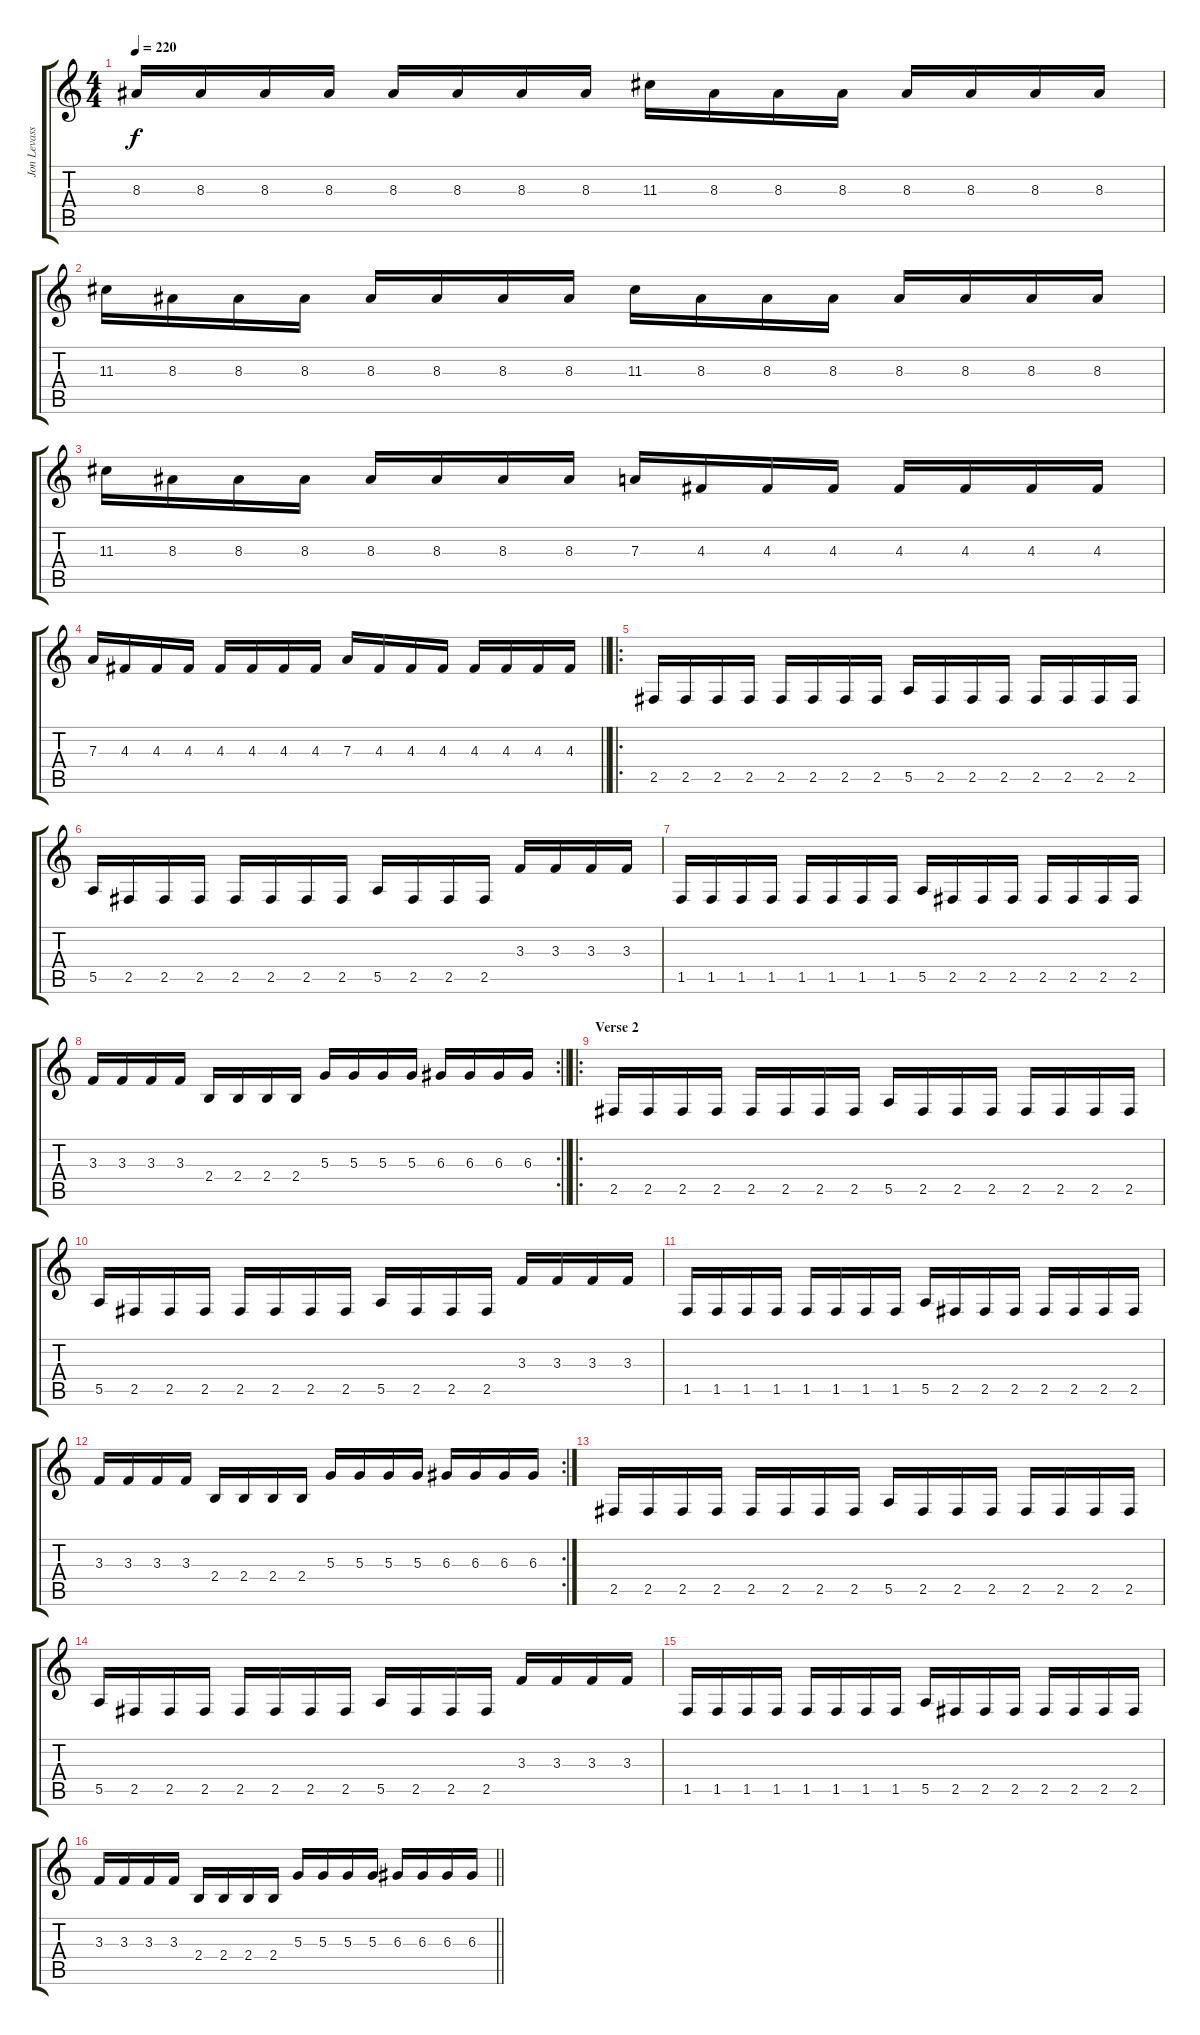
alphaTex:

\track ("Jon Levasseur rhythm 2" "Jon Levass") {instrument distortionguitar}
\staff {score tabs}
\tuning (B3 Gb3 D3 A2 E2 B1) {hide}
\ts (4 4)
\tempo 220
\clef g2
\ks c
8.3.16{dy f} 8.3.16 8.3.16 8.3.16 8.3.16 8.3.16 8.3.16 8.3.16 11.3.16 8.3.16 8.3.16 8.3.16 8.3.16 8.3.16 8.3.16 8.3.16 |
11.3.16 8.3.16 8.3.16 8.3.16 8.3.16 8.3.16 8.3.16 8.3.16 11.3.16 8.3.16 8.3.16 8.3.16 8.3.16 8.3.16 8.3.16 8.3.16 |
11.3.16 8.3.16 8.3.16 8.3.16 8.3.16 8.3.16 8.3.16 8.3.16 7.3.16 4.3.16 4.3.16 4.3.16 4.3.16 4.3.16 4.3.16 4.3.16 |
\barLineRight lightlight
7.3.16 4.3.16 4.3.16 4.3.16 4.3.16 4.3.16 4.3.16 4.3.16 7.3.16 4.3.16 4.3.16 4.3.16 4.3.16 4.3.16 4.3.16 4.3.16 |
\ro
2.5.16 2.5.16 2.5.16 2.5.16 2.5.16 2.5.16 2.5.16 2.5.16 5.5.16 2.5.16 2.5.16 2.5.16 2.5.16 2.5.16 2.5.16 2.5.16 |
5.5.16 2.5.16 2.5.16 2.5.16 2.5.16 2.5.16 2.5.16 2.5.16 5.5.16 2.5.16 2.5.16 2.5.16 3.3.16 3.3.16 3.3.16 3.3.16 |
1.5.16 1.5.16 1.5.16 1.5.16 1.5.16 1.5.16 1.5.16 1.5.16 5.5.16 2.5.16 2.5.16 2.5.16 2.5.16 2.5.16 2.5.16 2.5.16 |
\rc 2
\barLineRight lightlight
3.3.16 3.3.16 3.3.16 3.3.16 2.4.16 2.4.16 2.4.16 2.4.16 5.3.16 5.3.16 5.3.16 5.3.16 6.3.16 6.3.16 6.3.16 6.3.16 |
\ro
\section ("" "Verse 2")
2.5.16 2.5.16 2.5.16 2.5.16 2.5.16 2.5.16 2.5.16 2.5.16 5.5.16 2.5.16 2.5.16 2.5.16 2.5.16 2.5.16 2.5.16 2.5.16 |
5.5.16 2.5.16 2.5.16 2.5.16 2.5.16 2.5.16 2.5.16 2.5.16 5.5.16 2.5.16 2.5.16 2.5.16 3.3.16 3.3.16 3.3.16 3.3.16 |
1.5.16 1.5.16 1.5.16 1.5.16 1.5.16 1.5.16 1.5.16 1.5.16 5.5.16 2.5.16 2.5.16 2.5.16 2.5.16 2.5.16 2.5.16 2.5.16 |
\rc 2
3.3.16 3.3.16 3.3.16 3.3.16 2.4.16 2.4.16 2.4.16 2.4.16 5.3.16 5.3.16 5.3.16 5.3.16 6.3.16 6.3.16 6.3.16 6.3.16 |
2.5.16 2.5.16 2.5.16 2.5.16 2.5.16 2.5.16 2.5.16 2.5.16 5.5.16 2.5.16 2.5.16 2.5.16 2.5.16 2.5.16 2.5.16 2.5.16 |
5.5.16 2.5.16 2.5.16 2.5.16 2.5.16 2.5.16 2.5.16 2.5.16 5.5.16 2.5.16 2.5.16 2.5.16 3.3.16 3.3.16 3.3.16 3.3.16 |
1.5.16 1.5.16 1.5.16 1.5.16 1.5.16 1.5.16 1.5.16 1.5.16 5.5.16 2.5.16 2.5.16 2.5.16 2.5.16 2.5.16 2.5.16 2.5.16 |
\barLineRight lightlight
3.3.16 3.3.16 3.3.16 3.3.16 2.4.16 2.4.16 2.4.16 2.4.16 5.3.16 5.3.16 5.3.16 5.3.16 6.3.16 6.3.16 6.3.16 6.3.16
